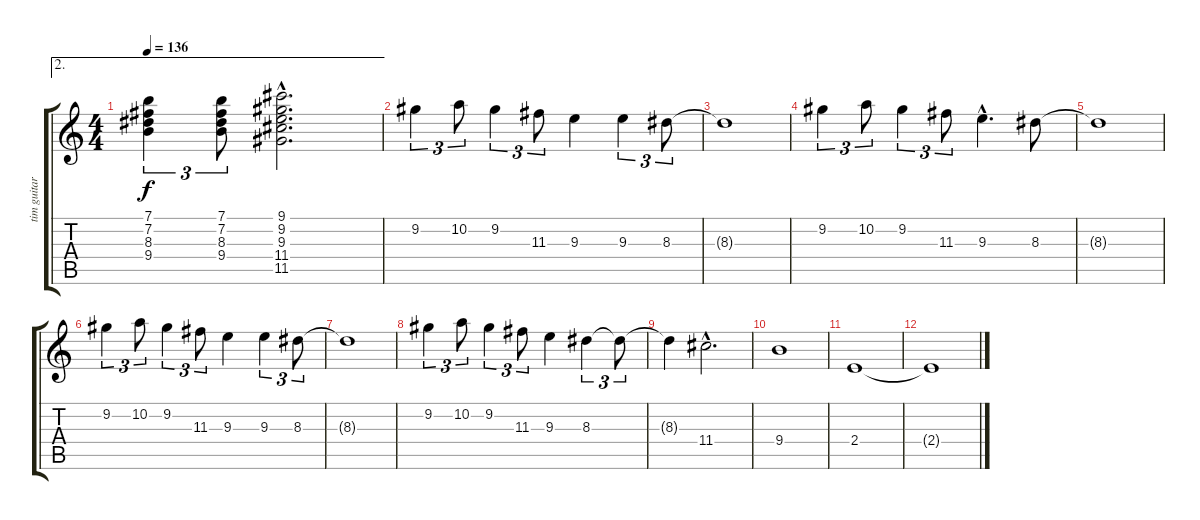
\track ("tim guitar 1" "tim guitar") {instrument distortionguitar}
\staff {score tabs}
\tuning (E4 B3 G3 D3 A2 E2) {hide}
\ae 2
\ts (4 4)
\tempo 136
\clef g2
\ks c
(7.1{t} 7.2{t} 8.3{t} 9.4{t}).4{tu (3 2) dy f} (7.1 7.2 8.3 9.4).8{tu (3 2)} (9.1{hac} 9.2{hac} 9.3{hac} 11.4{hac} 11.5{hac}).2{d} |
9.2.4{tu (3 2)} 10.2.8{tu (3 2)} 9.2.4{tu (3 2)} 11.3.8{tu (3 2)} 9.3.4 9.3.4{tu (3 2)} 8.3.8{tu (3 2)} |
8.3{t}.1 |
9.2.4{tu (3 2)} 10.2.8{tu (3 2)} 9.2.4{tu (3 2)} 11.3.8{tu (3 2)} 9.3{hac}.4{d} 8.3.8 |
8.3{t}.1 |
9.2.4{tu (3 2)} 10.2.8{tu (3 2)} 9.2.4{tu (3 2)} 11.3.8{tu (3 2)} 9.3.4 9.3.4{tu (3 2)} 8.3.8{tu (3 2)} |
8.3{t}.1 |
9.2.4{tu (3 2)} 10.2.8{tu (3 2)} 9.2.4{tu (3 2)} 11.3.8{tu (3 2)} 9.3.4 8.3.4{tu (3 2)} 8.3{t}.8{tu (3 2)} |
8.3{t}.4 11.4{hac}.2{d} |
9.4.1 |
2.4.1 |
2.4{t}.1
